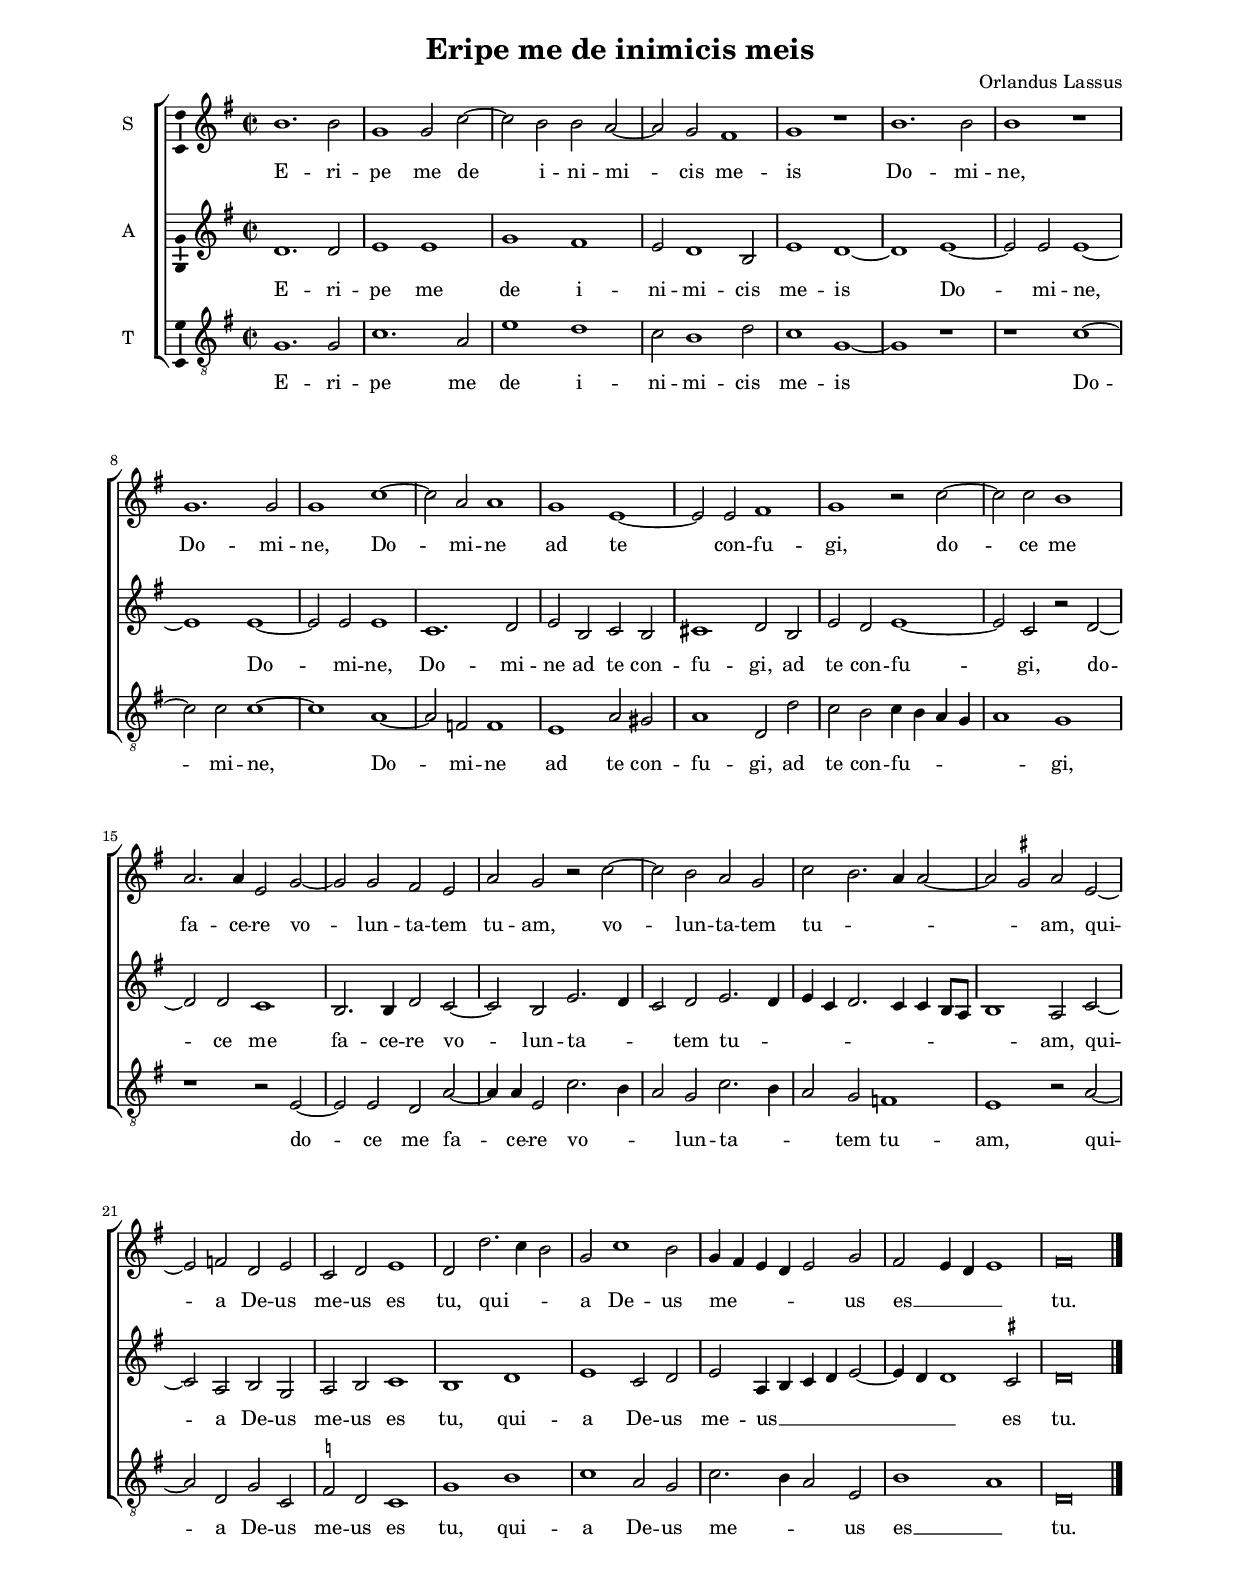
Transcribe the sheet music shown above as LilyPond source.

\header
{
  title="Eripe me de inimicis meis"
  composer="Orlandus Lassus"
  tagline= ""
}

\version "2.24.2"
\include "deutsch.ly"
#(set-global-staff-size 16)
%#(set-default-paper-size "letter")
#(ly:set-option 'point-and-click #f)

	
global = {
	\key c \major
	\time 2/2 \set Score.measureLength = #(ly:make-moment 2/1)
	}

	ficta = { \once \set suggestAccidentals = ##t }
	
	forget = #(define-music-function (music) (ly:music?) #{
		\accidentalStyle forget
		$music
		\accidentalStyle default
		#})

	m = \melisma
	me = \melismaEnd

\paper
	{
	top-margin = 2 \cm
	bottom-margin = 2 \cm
	left-margin = 2 \cm
	right-margin = 2 \cm
	ragged-bottom = ##f
	ragged-last-bottom = ##f
	print-page-number = ##t
	system-system-spacing = #'((basic-distance . 18) (minimum-distance . 13) (padding . 7) (strechability . 250))
%	scoreTitleMarkup = \markup { \fill-line  { \null \fontsize #2 \bold \fromproperty #'header:piece \fromproperty #'header:opus } }
%	systems-per-page = 3
%	min-systems-per-page = 3
	}

%%%%%%%%%%%%%%%%%%%%   11. ERIPE ME DE INIMICIS MEIS


global = {
	\key c \major
	\time 2/2 \set Score.measureLength = #(ly:make-moment 2/1)
	\skip 1*2*27 \bar "|."
	}


cantus =  \relative c''
	{
	e1. e2
	c1 c2 f~
	f2 e e d~
	d2 c h1
%5
	c1 r |
	e1. e2
	e1 r
	c1. c2
	c1 f~
%10
	f2 d d1 |
	c1 a~
	a2 a h1
	c1 r2 f~
	f2 f e1
%15
	d2. d4 a2 c~ |
	c2 c h a
	d2 c r f~
	f2 e d c
	f2 \m e2. d4 d2~
%20
	d2 \ficta cis \me d a~
	a2 b g a
	f2 g a1
	g2 g'2. \m f4 e2 \me
	c2 f1 e2
%25
	c4 \m h a g a2 \me c |
	h2 \m a4 g a1 \me
	h\breve |
	}


altus =  \relative c'
	{
	g'1. g2
	a1 a
	c1 h
	a2 g1 e2
%5
	a1 g~ |
	g1 a~
	a2 a a1~
	a1 a~
	a2 a a1
%10
	f1. g2 |
	a2 e f e
	fis1 g2 e
	a2 g a1~
	a2 f  r g~
%15
	g2 g f1 |
	e2. e4 g2 f~
	f2 e a2. \m g4
	f2 \me g a2. \m g4
	a4 f g2. f4 f e8 d
%20
	e1 \me d2 f~ |
	f2 d e c
	d2 e f1
	e1 g
	a1 f2 g
%25
	a2 d,4 \m e f g a2~ |
	a4 g g1 \me \ficta fis2
	g\breve |
	}


tenor =  \relative c'
	{
	c1. c2
	f1. d2
	a'1 g
	f2 e1 g2
%5
	f1 c~ |
	c1 r
	r1 f~
	f2 f f1~
	f1 d~
%10
	d2 b b1 |
	a1 d2 cis
	d1 g,2 g'
	f2 e f4 \m e d c
	d1 \me c
%15
	r1 r2 a~ |
	a2 a g d'~
	d4 d a2 f'2. \m e4
	d2 \me c f2. \m e4
	d2 \me c b1
%20
	a1 r2 d~ |
	d2 g, c f,
	\ficta b g f1
	c'1 e
	f1 d2 c
%25
	f2. \m e4 d2 \me a |
	e'1 \m d \me
	g,\breve |
	}


lyricscantus = \lyricmode {
	E -- ri -- pe me de i -- ni -- mi -- cis me -- is Do -- mi -- ne,
	Do -- mi -- ne,
	Do -- mi -- ne ad te con -- fu -- gi,
	do -- ce me fa -- ce -- re vo -- lun -- ta -- tem tu -- am,
	vo -- lun -- ta -- tem tu -- am,
	qui -- a De -- us me -- us es tu,
	qui -- a De -- us me -- us es __ tu.
	}


lyricsaltus = \lyricmode {
	E -- ri -- pe me de i -- ni -- mi -- cis me -- is Do -- mi -- ne,
	Do -- mi -- ne,
	Do -- mi -- ne ad te con -- fu -- gi,
	ad te con -- fu -- gi,
	do -- ce me fa -- ce -- re vo -- lun -- ta -- tem tu -- am,
	qui -- a De -- us me -- us es tu,
	qui -- a De -- us me -- us __ es tu.
	}


lyricstenor = \lyricmode {
	E -- ri -- pe me de i -- ni -- mi -- cis me -- is Do -- mi -- ne,
	Do -- mi -- ne ad te con -- fu -- gi,
	ad te con -- fu -- gi,
	do -- ce me fa -- ce -- re vo -- lun -- ta -- tem tu -- am,
	qui -- a De -- us me -- us es tu,
	qui -- a De -- us me -- us es __ tu.
	}


\score
{  
	\transpose c g, {
	\new ChoirStaff \with { \override StaffGrouper.staff-staff-spacing.basic-distance = #12.5 }
	<<

	\new Staff <<\global
	\new Voice="v1" {
	  \set Staff.instrumentName="S"
		\set Staff.midiInstrument = "reed organ"
		\clef violin
		\cantus }
	\new Lyrics \lyricsto "v1" {\lyricscantus }
	>>


	\new Staff << \global
	\new Voice="v2" {
	  \set Staff.instrumentName="A"
		\set Staff.midiInstrument = "reed organ"
		\clef violin 
		\altus}
	\new Lyrics \lyricsto "v2" {\lyricsaltus }
	>>


	\new Staff <<\global
	\new Voice="v3" {
	  \set Staff.instrumentName="T"
		\set Staff.midiInstrument = "reed organ"
		\clef "G_8"
		\tenor }
	\new Lyrics \lyricsto "v3" {\lyricstenor }
	>>
	
	>>
	} % transpose

	\layout
	{
	indent = 0.8 \cm
	\context { \Staff \override TimeSignature.break-visibility = #end-of-line-invisible }
	\context { \Lyrics \override VerticalAxisGroup.nonstaff-relatedstaff-spacing.padding = #2 }
	\context { \Staff \consists Ambitus_engraver }
	\context { \Score \override BarNumber.padding = #2 }
	\context { \Voice \override NoteHead.style = #'baroque }
	}


\midi
	{
	\tempo 2 = 90
	}
	
}

%EOF
